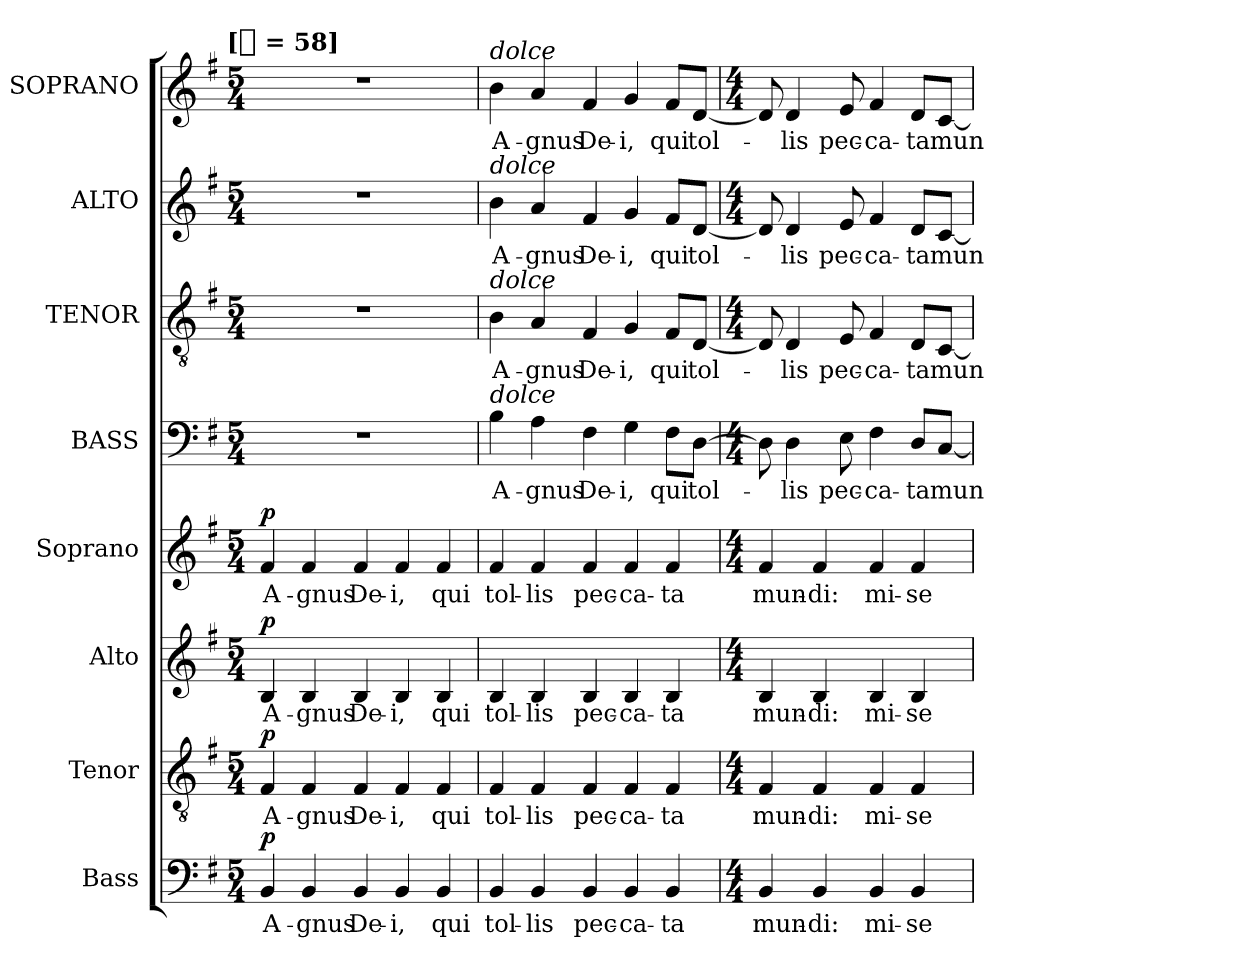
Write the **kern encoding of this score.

**kern	**text	**dynam	**kern	**text	**dynam	**kern	**text	**dynam	**kern	**text	**dynam	**kern	**text	**kern	**text	**kern	**text	**kern	**text
*part8	*part8	*part8	*part7	*part7	*part7	*part6	*part6	*part6	*part5	*part5	*part5	*part4	*part4	*part3	*part3	*part2	*part2	*part1	*part1
*staff8	*staff8	*staff8	*staff7	*staff7	*staff7	*staff6	*staff6	*staff6	*staff5	*staff5	*staff5	*staff4	*staff4	*staff3	*staff3	*staff2	*staff2	*staff1	*staff1
*I"Bass	*	*	*I"Tenor	*	*	*I"Alto	*	*	*I"Soprano	*	*	*I"BASS	*	*I"TENOR	*	*I"ALTO	*	*I"SOPRANO	*
*I'b	*	*	*I'T	*	*	*I'a	*	*	*I's	*	*	*I'B	*	*I'T	*	*I'a	*	*I'S	*
*clefF4	*	*	*clefGv2	*	*	*clefG2	*	*	*clefG2	*	*	*clefF4	*	*clefGv2	*	*clefG2	*	*clefG2	*
*k[f#]	*	*	*k[f#]	*	*	*k[f#]	*	*	*k[f#]	*	*	*k[f#]	*	*k[f#]	*	*k[f#]	*	*k[f#]	*
*G:	*	*	*G:	*	*	*G:	*	*	*G:	*	*	*G:	*	*G:	*	*G:	*	*G:	*
!!LO:TX:omd:t=[[quarter] = 58]
*M5/4	*	*	*M5/4	*	*	*M5/4	*	*	*M5/4	*	*	*M5/4	*	*M5/4	*	*M5/4	*	*M5/4	*
*MM58	*	*	*MM58	*	*	*MM58	*	*	*MM58	*	*	*MM58	*	*MM58	*	*MM58	*	*MM58	*
=1	=1	=1	=1	=1	=1	=1	=1	=1	=1	=1	=1	=1	=1	=1	=1	=1	=1	=1	=1
!	!	!LO:DY:a	!	!	!LO:DY:a	!	!	!LO:DY:a	!	!	!LO:DY:a	!	!	!	!	!	!	!	!
4BB	A-	p	4F#	A-	p	4B	A-	p	4f#	A-	p	4%5r	.	4%5r	.	4%5r	.	4%5r	.
4BB	-gnus	.	4F#	-gnus	.	4B	-gnus	.	4f#	-gnus	.	.	.	.	.	.	.	.	.
4BB	De-	.	4F#	De-	.	4B	De-	.	4f#	De-	.	.	.	.	.	.	.	.	.
4BB	-i,	.	4F#	-i,	.	4B	-i,	.	4f#	-i,	.	.	.	.	.	.	.	.	.
4BB	qui	.	4F#	qui	.	4B	qui	.	4f#	qui	.	.	.	.	.	.	.	.	.
=2	=2	=2	=2	=2	=2	=2	=2	=2	=2	=2	=2	=2	=2	=2	=2	=2	=2	=2	=2
!	!	!	!	!	!	!	!	!	!	!	!	!	!	!	!	!	!	!LO:TX:a:i:t=dolce	!
!	!	!	!	!	!	!	!	!	!	!	!	!	!	!	!	!LO:TX:a:i:t=dolce	!	!	!
!	!	!	!	!	!	!	!	!	!	!	!	!	!	!LO:TX:a:i:t=dolce	!	!	!	!	!
!	!	!	!	!	!	!	!	!	!	!	!	!LO:TX:a:i:t=dolce	!	!	!	!	!	!	!
4BB	tol-	.	4F#	tol-	.	4B	tol-	.	4f#	tol-	.	4B	A-	4B	A-	4b	A-	4b	A-
4BB	-lis	.	4F#	-lis	.	4B	-lis	.	4f#	-lis	.	4A	-gnus	4A	-gnus	4a	-gnus	4a	-gnus
4BB	pec-	.	4F#	pec-	.	4B	pec-	.	4f#	pec-	.	4F#	De-	4F#	De-	4f#	De-	4f#	De-
4BB	-ca-	.	4F#	-ca-	.	4B	-ca-	.	4f#	-ca-	.	4G	-i,	4G	-i,	4g	-i,	4g	-i,
4BB	-ta	.	4F#	-ta	.	4B	-ta	.	4f#	-ta	.	8F#\L	qui	8F#/L	qui	8f#/L	qui	8f#/L	qui
.	.	.	.	.	.	.	.	.	.	.	.	[8D\J	tol-	[8D/J	tol-	[8d/J	tol-	[8d/J	tol-
=3	=3	=3	=3	=3	=3	=3	=3	=3	=3	=3	=3	=3	=3	=3	=3	=3	=3	=3	=3
*M4/4	*	*	*M4/4	*	*	*M4/4	*	*	*M4/4	*	*	*M4/4	*	*M4/4	*	*M4/4	*	*M4/4	*
4BB	mun-	.	4F#	mun-	.	4B	mun-	.	4f#	mun-	.	8D]	.	8D]	.	8d]	.	8d]	.
.	.	.	.	.	.	.	.	.	.	.	.	4D	-lis	4D	-lis	4d	-lis	4d	-lis
4BB	-di:	.	4F#	-di:	.	4B	-di:	.	4f#	-di:	.	.	.	.	.	.	.	.	.
.	.	.	.	.	.	.	.	.	.	.	.	8E	pec-	8E	pec-	8e	pec-	8e	pec-
4BB	mi-	.	4F#	mi-	.	4B	mi-	.	4f#	mi-	.	4F#	-ca-	4F#	-ca-	4f#	-ca-	4f#	-ca-
4BB	-se-	.	4F#	-se-	.	4B	-se-	.	4f#	-se-	.	8D/L	-ta	8D/L	-ta	8d/L	-ta	8d/L	-ta
.	.	.	.	.	.	.	.	.	.	.	.	[8C/J	mun-	[8C/J	mun-	[8c/J	mun-	[8c/J	mun-
=	=	=	=	=	=	=	=	=	=	=	=	=	=	=	=	=	=	=	=
*-	*-	*-	*-	*-	*-	*-	*-	*-	*-	*-	*-	*-	*-	*-	*-	*-	*-	*-	*-
